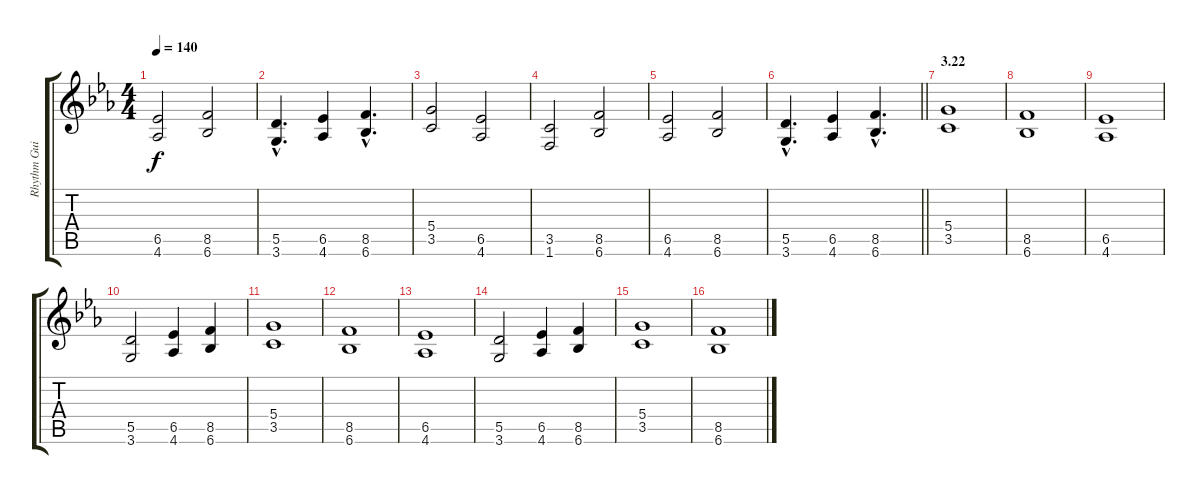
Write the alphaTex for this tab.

\track ("Rhythm Guitar" "Rhythm Gui") {instrument distortionguitar}
\staff {score tabs}
\tuning (E4 B3 G3 D3 A2 E2) {hide}
\ts (4 4)
\tempo 140
\clef g2
\ks cminor
(6.5 4.6).2{dy f} (8.5 6.6).2 |
(5.5{hac} 3.6{hac}).4{d} (6.5 4.6).4 (8.5{hac} 6.6{hac}).4{d} |
(5.4 3.5).2 (6.5 4.6).2 |
(3.5 1.6).2 (8.5 6.6).2 |
(6.5 4.6).2 (8.5 6.6).2 |
\barLineRight lightlight
(5.5{hac} 3.6{hac}).4{d} (6.5 4.6).4 (8.5{hac} 6.6{hac}).4{d} |
\section ("" "3.22")
(5.4 3.5).1 |
(8.5 6.6).1 |
(6.5 4.6).1 |
(5.5 3.6).2 (6.5 4.6).4 (8.5 6.6).4 |
(5.4 3.5).1 |
(8.5 6.6).1 |
(6.5 4.6).1 |
(5.5 3.6).2 (6.5 4.6).4 (8.5 6.6).4 |
(5.4 3.5).1 |
(8.5 6.6).1
